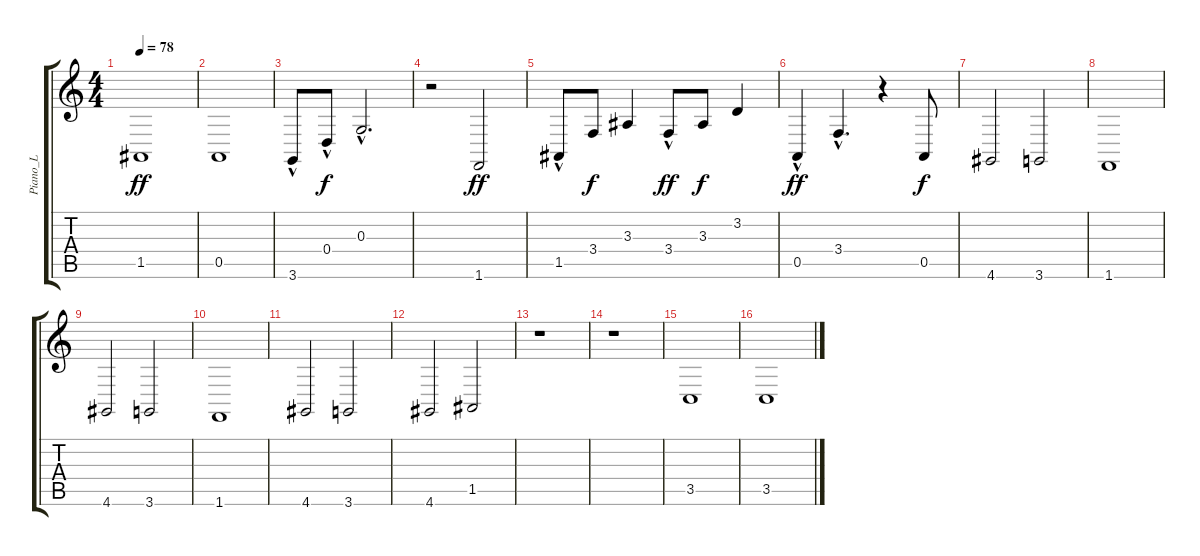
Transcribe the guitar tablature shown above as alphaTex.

\track ("Piano_L" "Piano_L") {instrument acousticgrandpiano}
\staff {score tabs}
\tuning (E4 B3 G3 D3 A2 E2) {hide}
\ts (4 4)
\tempo 78
\clef g2
\ks c
1.5.1{dy ff} |
0.5.1 |
3.6{hac}.8 0.4{hac}.8{dy f} 0.3{hac}.2{d} |
r.2 1.6.2{dy ff} |
1.5{hac}.8 3.4.8{dy f} 3.3.4 3.4{hac}.8{dy ff} 3.3.8{dy f} 3.2.4 |
0.5{hac}.4{dy ff} 3.4{hac}.4{d} r.4 0.5.8{dy f} |
4.6.2 3.6.2 |
1.6.1 |
4.6.2 3.6.2 |
1.6.1 |
4.6.2 3.6.2 |
4.6.2 1.5.2 |
r.1 |
r.1 |
3.5.1 |
3.5.1
